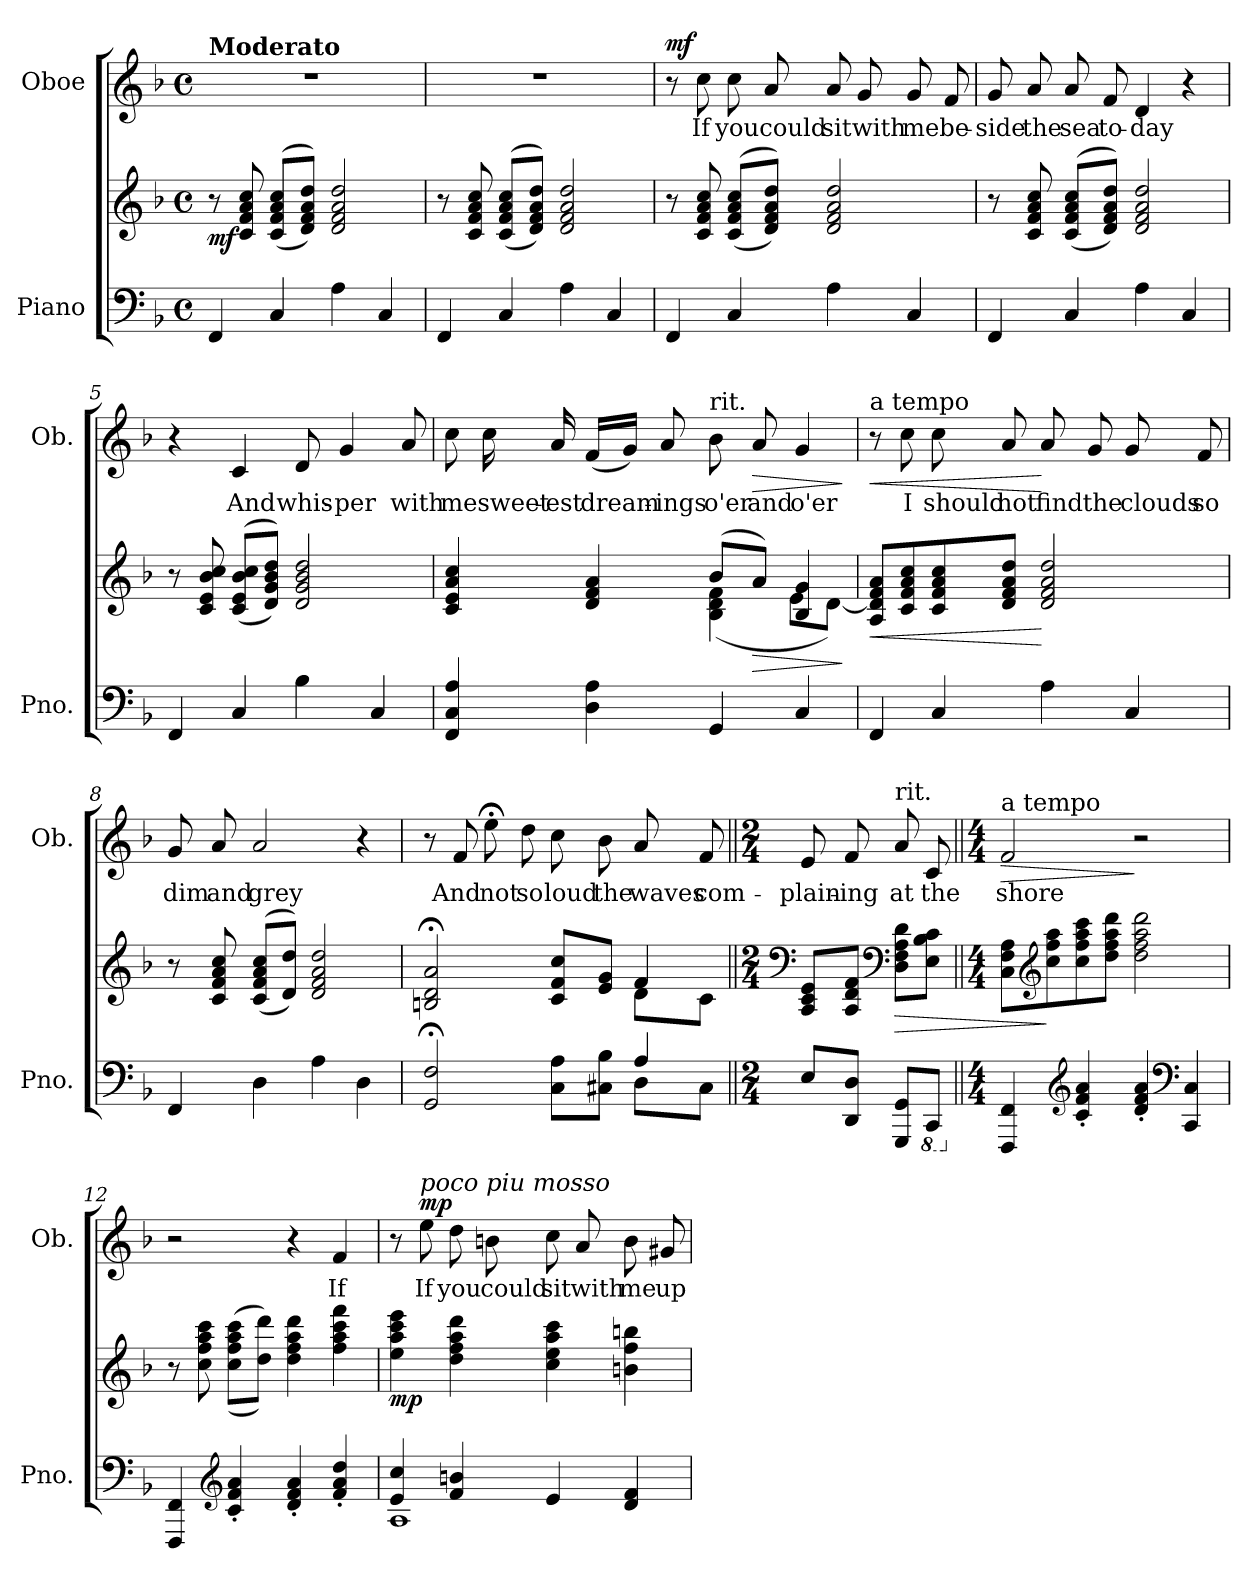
**kern	**kern	**dynam	**kern	**text	**dynam
*part2	*part2	*part2	*part1	*part1	*part1
*staff3	*staff2	*staff2/3	*staff1	*staff1	*staff1
*I"Piano	*	*	*I"Oboe	*	*
*I'Pno.	*	*	*I'Ob.	*	*
*clefF4	*clefG2	*	*clefG2	*	*
*k[b-]	*k[b-]	*	*k[b-]	*	*
*M4/4	*M4/4	*	*M4/4	*	*
*met(c)	*met(c)	*	*met(c)	*	*
=1	=1	=1	=1	=1	=1
!	!	!	!LO:TX:a:B:t=Moderato	!	!
!	!	!LO:DY:b	!	!	!
4FF/	8r	mf	1r	.	.
.	8c/ 8f/ 8a/ 8cc/	.	.	.	.
4C/	(>(8c/ 8f/ 8a/ 8cc/L	.	.	.	.
.	8d/ 8f/ 8a/ 8dd/J))	.	.	.	.
4A\	2d/ 2f/ 2a/ 2dd/	.	.	.	.
4C/	.	.	.	.	.
=2	=2	=2	=2	=2	=2
4FF/	8r	.	1r	.	.
.	8c/ 8f/ 8a/ 8cc/	.	.	.	.
4C/	(>(8c/ 8f/ 8a/ 8cc/L	.	.	.	.
.	8d/ 8f/ 8a/ 8dd/J))	.	.	.	.
4A\	2d/ 2f/ 2a/ 2dd/	.	.	.	.
4C/	.	.	.	.	.
=3	=3	=3	=3	=3	=3
!	!	!	!	!	!LO:DY:a
4FF/	8r	.	8r	.	mf
!	!	!	!	!LO:LY:b	!
.	8c/ 8f/ 8a/ 8cc/	.	8cc\	If	.
!	!	!	!	!LO:LY:b	!
4C/	(>(8c/ 8f/ 8a/ 8cc/L	.	8cc\	you	.
!	!	!	!	!LO:LY:b	!
.	8d/ 8f/ 8a/ 8dd/J))	.	8a/	could	.
!	!	!	!	!LO:LY:b	!
4A\	2d/ 2f/ 2a/ 2dd/	.	8a/	sit	.
!	!	!	!	!LO:LY:b	!
.	.	.	8g/	with	.
!	!	!	!	!LO:LY:b	!
4C/	.	.	8g/	me	.
!	!	!	!	!LO:LY:b	!
.	.	.	8f/	be-	.
=4	=4	=4	=4	=4	=4
!	!	!	!	!LO:LY:b	!
4FF/	8r	.	8g/	-side	.
!	!	!	!	!LO:LY:b	!
.	8c/ 8f/ 8a/ 8cc/	.	8a/	the	.
!	!	!	!	!LO:LY:b	!
4C/	(>(8c/ 8f/ 8a/ 8cc/L	.	8a/	sea	.
!	!	!	!	!LO:LY:b	!
.	8d/ 8f/ 8a/ 8dd/J))	.	8f/	to-	.
!	!	!	!	!LO:LY:b	!
4A\	2d/ 2f/ 2a/ 2dd/	.	4d/	-day	.
4C/	.	.	4r	.	.
!!LO:LB:g=z
=5	=5	=5	=5	=5	=5
4FF/	8r	.	4r	.	.
.	8c/ 8e/ 8b-/ 8cc/	.	.	.	.
!	!	!	!	!LO:LY:b	!
4C/	(>(8c/ 8e/ 8b-/ 8cc/L	.	4c/	And	.
.	8d/ 8g/ 8b-/ 8dd/J))	.	.	.	.
!	!	!	!	!LO:LY:b	!
4B-\	2d/ 2g/ 2b-/ 2dd/	.	8d/	whis-	.
!	!	!	!	!LO:LY:b	!
.	.	.	4g/	-per	.
4C/	.	.	.	.	.
!	!	!	!	!LO:LY:b	!
.	.	.	8a/	with	.
=6	=6	=6	=6	=6	=6
*	*^	*	*	*	*
!	!	!	!	!	!LO:LY:b	!
4FF/ 4C/ 4A/	4c/ 4e/ 4a/ 4cc/	2ryy	.	8cc\	me	.
!	!	!	!	!	!LO:LY:b	!
.	.	.	.	16cc\	sweet-	.
!	!	!	!	!	!LO:LY:b	!
.	.	.	.	16a/	-est	.
!	!	!	!	!	!LO:LY:b	!
4D\ 4A\	4d/ 4f/ 4a/	.	.	(16f/LL	dream-	.
.	.	.	.	16g/JJ)	.	.
!	!	!	!	!	!LO:LY:b	!
.	.	.	.	8a/	-ings	.
!	!	!	!	!LO:TX:a:t=rit.	!	!
!	!	!	!	!	!LO:LY:b	!
4GG/	(8b-/L	(4B-\ 4d\ 4f\	.	8b-\	o'er	.
!	!	!	!LO:HP:b	!	!LO:LY:b	!LO:HP:b
.	8a/J)	.	>	8a/	and	>
!	!	!	!	!	!LO:LY:b	!
4C/	4B-/ 4g/	8e\L	.	4g/	o'er	.
.	.	[8d\J)	.	.	.	.
*	*v	*v	*	*	*	*
.	.	]	.	.	]
=7	=7	=7	=7	=7	=7
!	!	!	!LO:TX:a:t=a tempo	!	!
!	!	!LO:HP:b	!	!	!LO:HP:b
4FF/	8A/ 8d/] 8f/ 8a/L	<	8r	.	<
!	!	!	!	!LO:LY:b	!
.	8c/ 8f/ 8a/ 8cc/	.	8cc\	I	.
!	!	!	!	!LO:LY:b	!
4C/	8c/ 8f/ 8a/ 8cc/	.	8cc\	should	.
!	!	!	!	!LO:LY:b	!
.	8d/ 8f/ 8a/ 8dd/J	.	8a/	not	.
!	!	!	!	!LO:LY:b	!
4A\	2d/ 2f/ 2a/ 2dd/	[	8a/	find	[
!	!	!	!	!LO:LY:b	!
.	.	.	8g/	the	.
!	!	!	!	!LO:LY:b	!
4C/	.	.	8g/	clouds	.
!	!	!	!	!LO:LY:b	!
.	.	.	8f/	so	.
!!LO:LB:g=z
=8	=8	=8	=8	=8	=8
!	!	!	!	!LO:LY:b	!
4FF/	8r	.	8g/	dim	.
!	!	!	!	!LO:LY:b	!
.	8c/ 8f/ 8a/ 8cc/	.	8a/	and	.
!	!	!	!	!LO:LY:b	!
4D\	(>(8c/ 8f/ 8a/ 8cc/L	.	2a/	grey	.
.	8d/ 8dd/J))	.	.	.	.
4A\	2d/ 2f/ 2a/ 2dd/	.	.	.	.
4D\	.	.	4r	.	.
=9	=9	=9	=9	=9	=9
*^	*^	*	*	*	*
2GG/;< 2F/;<	2.ryy	2Bn/;< 2d/;< 2a/;<	2.ryy	.	8r	.	.
!	!	!	!	!	!	!LO:LY:b	!
.	.	.	.	.	8f/	And	.
!	!	!	!	!	!	!LO:LY:b	!
.	.	.	.	.	8ee;<\	not	.
!	!	!	!	!	!	!LO:LY:b	!
.	.	.	.	.	8dd\	so	.
!	!	!	!	!	!	!LO:LY:b	!
8C\ 8A\L	.	8c/ 8f/ 8cc/L	.	.	8cc\	loud	.
!	!	!	!	!	!	!LO:LY:b	!
8C#X\ 8B-\J	.	8e/ 8g/J	.	.	8b-\	the	.
!	!	!	!	!	!	!LO:LY:b	!
4A/	8D\L	4f/	8d\L	.	8a/	waves	.
!	!	!	!	!	!	!LO:LY:b	!
.	8C#\J	.	8c\J	.	8f/	com-	.
*v	*v	*	*	*	*	*	*
*	*v	*v	*	*	*	*
=10||	=10||	=10||	=10||	=10||	=10||
*M2/4	*M2/4	*	*M2/4	*	*
*^	*^	*	*	*	*
!	!	!	!	!	!	!LO:LY:b	!
*v	*v	*	*	*	*	*	*
*	*v	*v	*	*	*	*
8E/L	8A/ 8c/ 8e/L	.	8e/	-plain-	.
!	!	!	!	!LO:LY:b	!
8DD/ 8D/J	8A/ 8d/ 8f/J	.	8f/	-ing	.
*	*clefF4	*	*	*	*
!	!	!	!LO:TX:a:t=rit.	!	!
!	!	!LO:HP:b	!	!LO:LY:b	!
8GGG/ 8GG/L	8D\ 8F\ 8A\ 8d\L	>	8a/	at	.
*8ba	*	*	*	*	*
!	!	!	!	!LO:LY:b	!
8CCC/J	8E\ 8B-\ 8c\J	.	8c/	the	.
!!LO:PB:g=z
=11||	=11||	=11||	=11||	=11||	=11||
*M4/4	*M4/4	*	*M4/4	*	*
*X8ba	*	*	*	*	*
!	!	!	!LO:TX:a:t=a tempo	!	!
!	!	!	!	!LO:LY:b	!LO:HP:b
4FFF/ 4FF/	8C\ 8F\ 8A\L	.	2f/	shore	>
*	*clefG2	*	*	*	*
.	8cc\ 8ff\ 8aa\	]	.	.	.
*clefG2	*	*	*	*	*
4c/' 4f/' 4a/'	8cc\ 8ff\ 8aa\ 8ccc\	.	.	.	.
.	8dd\ 8ff\ 8aa\ 8ddd\J	.	.	.	.
4d/' 4f/' 4a/'	2dd\ 2ff\ 2aa\ 2ddd\	.	2r	.	]
*clefF4	*	*	*	*	*
4CC/ 4C/	.	.	.	.	.
=12	=12	=12	=12	=12	=12
4FFF/ 4FF/	8r	.	2r	.	.
.	8cc\ 8ff\ 8aa\ 8ccc\	.	.	.	.
*clefG2	*	*	*	*	*
4c/' 4f/' 4a/'	(>(8cc\ 8ff\ 8aa\ 8ccc\L	.	.	.	.
.	8dd\ 8ddd\J))	.	.	.	.
4d/' 4f/' 4a/'	4dd\ 4ff\ 4aa\ 4ddd\	.	4r	.	.
!	!	!	!	!LO:LY:b	!
4f/' 4a/' 4dd/'	4ff\ 4aa\ 4ccc\ 4fff\	.	4f/	If	.
=13	=13	=13	=13	=13	=13
*^	*	*	*	*	*
!	!	!	!LO:DY:b	!	!	!
4e/ 4cc/	1A	4ee\ 4aa\ 4ccc\ 4eee\	mp	8r	.	.
!	!	!	!	!LO:TX:a:i:t=poco piu mosso	!	!
!	!	!	!	!	!LO:LY:b	!LO:DY:a
.	.	.	.	8ee\	If	mp
!	!	!	!	!	!LO:LY:b	!
4f/ 4bn/	.	4dd\ 4ff\ 4aa\ 4ddd\	.	8dd\	you	.
!	!	!	!	!	!LO:LY:b	!
.	.	.	.	8bn\	could	.
!	!	!	!	!	!LO:LY:b	!
4e/	.	4cc\ 4ee\ 4aa\ 4ccc\	.	8cc\	sit	.
!	!	!	!	!	!LO:LY:b	!
.	.	.	.	8a/	with	.
!	!	!	!	!	!LO:LY:b	!
4d/ 4f/	.	4bn\ 4ff\ 4bbn\	.	8b\	me	.
!	!	!	!	!	!LO:LY:b	!
.	.	.	.	8g#X/	up-	.
*v	*v	*	*	*	*	*
=	=	=	=	=	=
*-	*-	*-	*-	*-	*-
